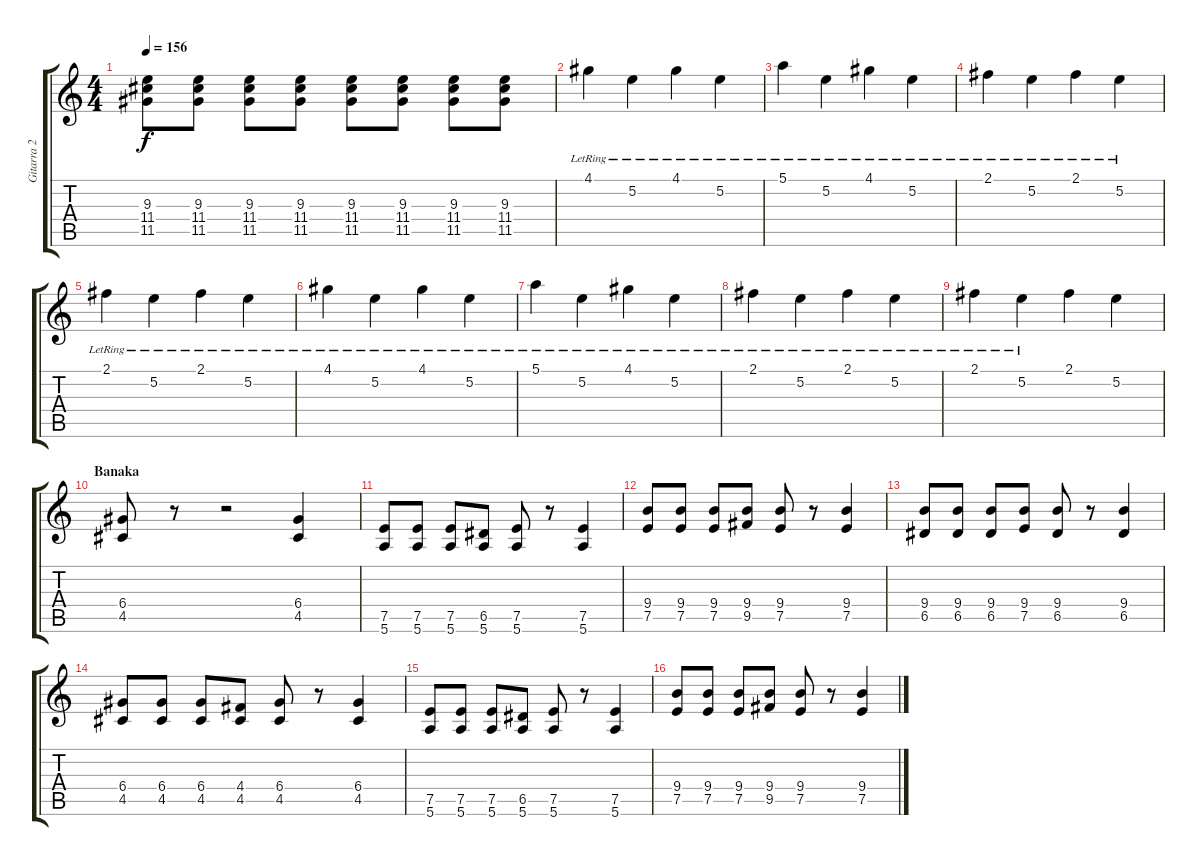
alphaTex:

\track ("Gitarra 2" "Gitarra 2") {instrument distortionguitar}
\staff {score tabs}
\tuning (E4 B3 G3 D3 A2 E2) {hide}
\ts (4 4)
\tempo 156
\clef g2
\ks c
(9.3 11.4 11.5).8{dy f} (9.3 11.4 11.5).8 (9.3 11.4 11.5).8 (9.3 11.4 11.5).8 (9.3 11.4 11.5).8 (9.3 11.4 11.5).8 (9.3 11.4 11.5).8 (9.3 11.4 11.5).8 |
4.1{lr}.4 5.2{lr}.4 4.1{lr}.4 5.2{lr}.4 |
5.1{lr}.4 5.2{lr}.4 4.1{lr}.4 5.2{lr}.4 |
2.1{lr}.4 5.2{lr}.4 2.1{lr}.4 5.2{lr}.4 |
2.1{lr}.4 5.2{lr}.4 2.1{lr}.4 5.2{lr}.4 |
4.1{lr}.4 5.2{lr}.4 4.1{lr}.4 5.2{lr}.4 |
5.1{lr}.4 5.2{lr}.4 4.1{lr}.4 5.2{lr}.4 |
2.1{lr}.4 5.2{lr}.4 2.1{lr}.4 5.2{lr}.4 |
2.1{lr}.4 5.2{lr}.4 2.1.4 5.2.4 |
\section ("" "Banaka")
(6.4 4.5).8 r.8 r.2 (6.4 4.5).4 |
(7.5 5.6).8 (7.5 5.6).8 (7.5 5.6).8 (6.5 5.6).8 (7.5 5.6).8 r.8 (7.5 5.6).4 |
(9.4 7.5).8 (9.4 7.5).8 (9.4 7.5).8 (9.4 9.5).8 (9.4 7.5).8 r.8 (9.4 7.5).4 |
(9.4 6.5).8 (9.4 6.5).8 (9.4 6.5).8 (9.4 7.5).8 (9.4 6.5).8 r.8 (9.4 6.5).4 |
(6.4 4.5).8 (6.4 4.5).8 (6.4 4.5).8 (4.4 4.5).8 (6.4 4.5).8 r.8 (6.4 4.5).4 |
(7.5 5.6).8 (7.5 5.6).8 (7.5 5.6).8 (6.5 5.6).8 (7.5 5.6).8 r.8 (7.5 5.6).4 |
(9.4 7.5).8 (9.4 7.5).8 (9.4 7.5).8 (9.4 9.5).8 (9.4 7.5).8 r.8 (9.4 7.5).4
